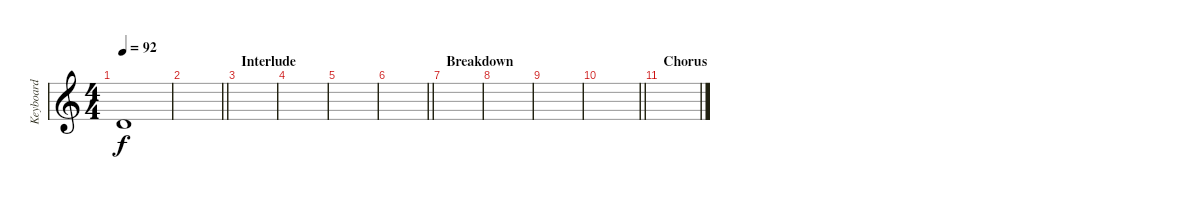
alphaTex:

\track ("Keyboard" "Keyboard") {instrument synthstrings1}
\staff {score}
\tuning (D4 A3 F3 C3 G2 C2) {hide}
\ts (4 4)
\tempo 92
\clef g2
\ks c
9.3.1{dy f} |
\barLineRight lightlight
|
\section ("" "Interlude")
|
|
|
\barLineRight lightlight
|
\section ("" "Breakdown")
|
|
|
\barLineRight lightlight
|
\section ("" "Chorus")
